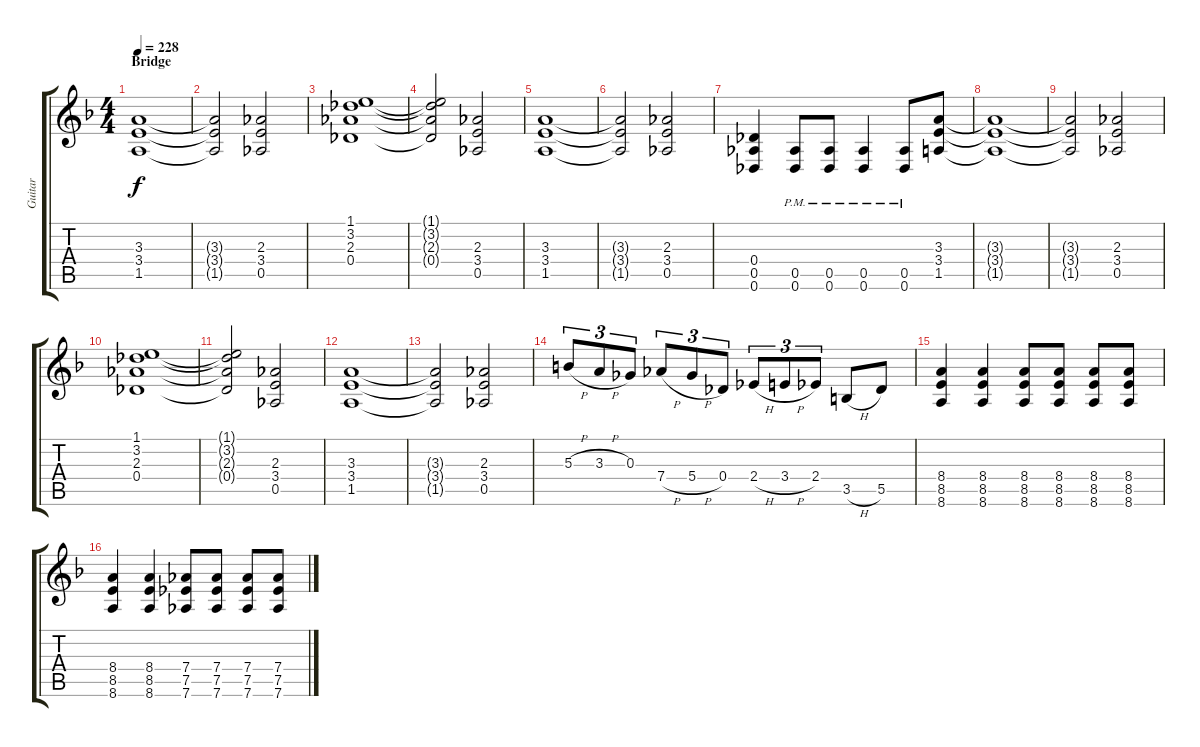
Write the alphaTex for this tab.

\track ("Guitar" "Guitar") {instrument distortionguitar}
\staff {score tabs}
\tuning (Eb4 Bb3 Gb3 Db3 Ab2 Db2) {hide}
\ts (4 4)
\section ("" "Bridge")
\tempo 228
\clef g2
\ks f
(3.3 3.4 1.5).1{dy f} |
(3.3{t} 3.4{t} 1.5{t}).2 (2.3 3.4 0.5).2 |
(1.1 3.2 2.3 0.4).1 |
(1.1{t} 3.2{t} 2.3{t} 0.4{t}).2 (2.3 3.4 0.5).2 |
(3.3 3.4 1.5).1 |
(3.3{t} 3.4{t} 1.5{t}).2 (2.3 3.4 0.5).2 |
(0.4 0.5 0.6).4 (0.5{pm} 0.6{pm}).8 (0.5{pm} 0.6{pm}).8 (0.5{pm} 0.6{pm}).4 (0.5{pm} 0.6{pm}).8 (3.3 3.4 1.5).8 |
(3.3{t} 3.4{t} 1.5{t}).1 |
(3.3{t} 3.4{t} 1.5{t}).2 (2.3 3.4 0.5).2 |
(1.1 3.2 2.3 0.4).1 |
(1.1{t} 3.2{t} 2.3{t} 0.4{t}).2 (2.3 3.4 0.5).2 |
(3.3 3.4 1.5).1 |
(3.3{t} 3.4{t} 1.5{t}).2 (2.3 3.4 0.5).2 |
5.3{h}.8{tu (3 2)} 3.3{h}.8{tu (3 2)} 0.3.8{tu (3 2)} 7.4{h}.8{tu (3 2)} 5.4{h}.8{tu (3 2)} 0.4.8{tu (3 2)} 2.4{h}.8{tu (3 2)} 3.4{h}.8{tu (3 2)} 2.4.8{tu (3 2)} 3.5{h}.8 5.5.8 |
(8.4 8.5 8.6).4 (8.4 8.5 8.6).4 (8.4 8.5 8.6).8 (8.4 8.5 8.6).8 (8.4 8.5 8.6).8 (8.4 8.5 8.6).8 |
(8.4 8.5 8.6).4 (8.4 8.5 8.6).4 (7.4 7.5 7.6).8 (7.4 7.5 7.6).8 (7.4 7.5 7.6).8 (7.4 7.5 7.6).8
